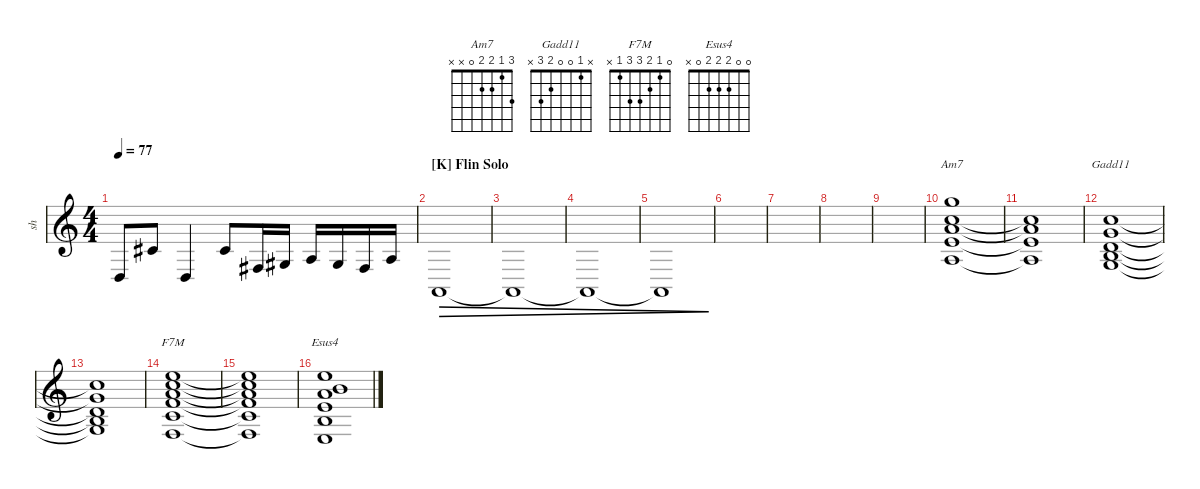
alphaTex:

\defaultSystemsLayout 4
\hideDynamics
\bracketExtendMode nobrackets
\otherSystemsTrackNameOrientation horizontal
\track ("Distortion Guitar Fish" "sh") {instrument distortionguitar}
\staff {score}
\tuning (E4 B3 G3 D3 A2 E2 A1)
\chord ("Am7" 3 1 2 2 0 x x) {showfingering false}
\chord ("Gadd11" x 1 0 0 2 3 x) {showfingering false}
\chord ("F7M" 0 1 2 3 3 1 x) {showfingering false}
\chord ("Esus4" 0 0 2 2 2 0 x) {showfingering false}
\ts (4 4)
\tempo 77
\clef g2
\ks c
5.7.8{dy mf} 4.5.8 5.7.4 4.5.8 2.6.16 4.6.16 5.6.16 4.6.16 2.6.16 0.5.16 |
\section ("K" "Flin Solo")
0.7.1{dec} |
0.7{t}.1{dec} |
0.7{t}.1{dec} |
0.7{t}.1{dec} |
|
|
|
|
(0.5 2.4 2.3 1.2 3.1).1{ch "Am7"} |
(0.5{t} 2.4{t} 2.3{t} 1.2{t}).1 |
(1.2 0.3 3.6 2.5 0.4).1{ch "Gadd11"} |
(1.2{t} 0.3{t} 3.6{t} 2.5{t} 0.4{t}).1 |
(1.6 3.5 3.4 2.3 1.2 0.1).1{ch "F7M"} |
(1.6{t} 3.5{t} 3.4{t} 2.3{t} 1.2{t} 0.1{t}).1 |
(0.6 2.4 2.5 2.3 0.2 0.1).1{ch "Esus4"}
